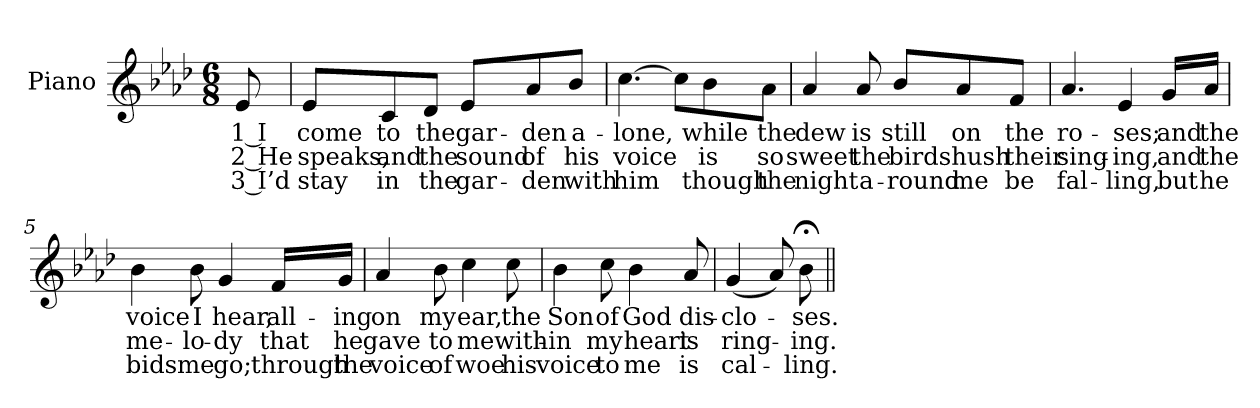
**kern	**text	**text	**text
*part1	*part1	*part1	*part1
*staff1	*staff1	*staff1	*staff1
*I"Piano	*	*	*
*I'Pno.	*	*	*
!!LO:PB:g=z
*clefG2	*	*	*
*k[b-e-a-d-]	*	*	*
*A-:	*	*	*
*M6/8	*	*	*
=	=	=	=
!	!LO:LY:b:color=#000000	!LO:LY:b:color=#000000	!LO:LY:b:color=#000000
8e-i/	1 I	2 He	3 I’d
=1	=1	=1	=1
!	!LO:LY:b:color=#000000	!LO:LY:b:color=#000000	!LO:LY:b:color=#000000
8e-i/L	come	speaks,	stay
!	!LO:LY:b:color=#000000	!LO:LY:b:color=#000000	!LO:LY:b:color=#000000
8ci/	to	and	in
!	!LO:LY:b:color=#000000	!LO:LY:b:color=#000000	!LO:LY:b:color=#000000
8d-i/J	the	the	the
!	!LO:LY:b:color=#000000	!LO:LY:b:color=#000000	!LO:LY:b:color=#000000
8e-i/L	gar-	sound	gar-
!	!LO:LY:b:color=#000000	!LO:LY:b:color=#000000	!LO:LY:b:color=#000000
8a-i/	-den	of	-den
!	!LO:LY:b:color=#000000	!LO:LY:b:color=#000000	!LO:LY:b:color=#000000
8b-i/J	a-	his	with
=2	=2	=2	=2
!	!LO:LY:b:color=#000000	!LO:LY:b:color=#000000	!LO:LY:b:color=#000000
[4.cci\	-lone,	voice	him
8cci\L]	.	.	.
!	!LO:LY:b:color=#000000	!LO:LY:b:color=#000000	!LO:LY:b:color=#000000
8b-i\	while	is	though
!	!LO:LY:b:color=#000000	!LO:LY:b:color=#000000	!LO:LY:b:color=#000000
8a-i\J	the	so	the
!!LO:LB:g=z
=3	=3	=3	=3
!	!LO:LY:b:color=#000000	!LO:LY:b:color=#000000	!LO:LY:b:color=#000000
4a-i/	dew	sweet	night
!	!LO:LY:b:color=#000000	!LO:LY:b:color=#000000	!LO:LY:b:color=#000000
8a-i/	is	the	a-
!	!LO:LY:b:color=#000000	!LO:LY:b:color=#000000	!LO:LY:b:color=#000000
8b-i/L	still	birds	-round
!	!LO:LY:b:color=#000000	!LO:LY:b:color=#000000	!LO:LY:b:color=#000000
8a-i/	on	hush	me
!	!LO:LY:b:color=#000000	!LO:LY:b:color=#000000	!LO:LY:b:color=#000000
8fi/J	the	their	be
=4	=4	=4	=4
!	!LO:LY:b:color=#000000	!LO:LY:b:color=#000000	!LO:LY:b:color=#000000
4.a-i/	ro-	sing-	fal-
!	!LO:LY:b:color=#000000	!LO:LY:b:color=#000000	!LO:LY:b:color=#000000
4e-i/	-ses;	-ing,	-ling,
!	!LO:LY:b:color=#000000	!LO:LY:b:color=#000000	!LO:LY:b:color=#000000
16gi/LL	and	and	but
!	!LO:LY:b:color=#000000	!LO:LY:b:color=#000000	!LO:LY:b:color=#000000
16a-i/JJ	the	the	he
=5	=5	=5	=5
!	!LO:LY:b:color=#000000	!LO:LY:b:color=#000000	!LO:LY:b:color=#000000
4b-i\	voice	me-	bids
!	!LO:LY:b:color=#000000	!LO:LY:b:color=#000000	!LO:LY:b:color=#000000
8b-i\	I	-lo-	me
!	!LO:LY:b:color=#000000	!LO:LY:b:color=#000000	!LO:LY:b:color=#000000
4gi/	hear,	-dy	go;
!	!LO:LY:b:color=#000000	!LO:LY:b:color=#000000	!LO:LY:b:color=#000000
16fi/LL	all-	that	through
!	!LO:LY:b:color=#000000	!LO:LY:b:color=#000000	!LO:LY:b:color=#000000
16gi/JJ	-ing	he	the
!!LO:LB:g=z
=6	=6	=6	=6
!	!LO:LY:b:color=#000000	!LO:LY:b:color=#000000	!LO:LY:b:color=#000000
4a-i/	on	gave	voice
!	!LO:LY:b:color=#000000	!LO:LY:b:color=#000000	!LO:LY:b:color=#000000
8b-i\	my	to	of
!	!LO:LY:b:color=#000000	!LO:LY:b:color=#000000	!LO:LY:b:color=#000000
4cci\	ear,	me	woe
!	!LO:LY:b:color=#000000	!LO:LY:b:color=#000000	!LO:LY:b:color=#000000
8cci\	the	with-	his
=7	=7	=7	=7
!	!LO:LY:b:color=#000000	!LO:LY:b:color=#000000	!LO:LY:b:color=#000000
4b-i\	Son	-in	voice
!	!LO:LY:b:color=#000000	!LO:LY:b:color=#000000	!LO:LY:b:color=#000000
8cci\	of	my	to
!	!LO:LY:b:color=#000000	!LO:LY:b:color=#000000	!LO:LY:b:color=#000000
4b-i\	God	heart	me
!	!LO:LY:b:color=#000000	!LO:LY:b:color=#000000	!LO:LY:b:color=#000000
8a-i/	dis-	is	is
=8	=8	=8	=8
!	!LO:LY:b:color=#000000	!LO:LY:b:color=#000000	!LO:LY:b:color=#000000
(4gi/	-clo-	ring-	cal-
8a-i/)	.	.	.
!	!LO:LY:b:color=#000000	!LO:LY:b:color=#000000	!LO:LY:b:color=#000000
8b-;i\	-ses.	-ing.	-ling.
=||	=||	=||	=||
*-	*-	*-	*-
